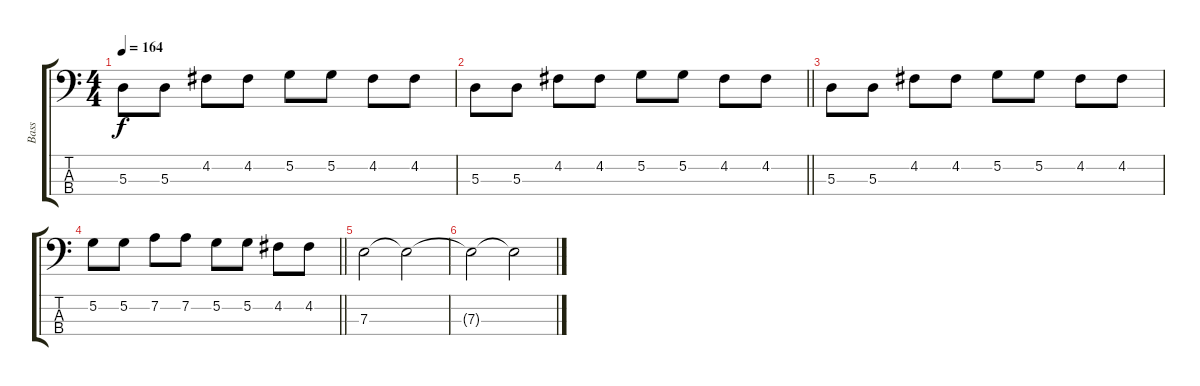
\track ("Bass" "Bass") {instrument electricbasspick}
\staff {score tabs}
\tuning (G2 D2 A1 E1) {hide}
\ts (4 4)
\tempo 164
\clef f4
\ks c
5.3.8{dy f} 5.3.8 4.2.8 4.2.8 5.2.8 5.2.8 4.2.8 4.2.8 |
\barLineRight lightlight
5.3.8 5.3.8 4.2.8 4.2.8 5.2.8 5.2.8 4.2.8 4.2.8 |
5.3.8 5.3.8 4.2.8 4.2.8 5.2.8 5.2.8 4.2.8 4.2.8 |
\barLineRight lightlight
5.2.8 5.2.8 7.2.8 7.2.8 5.2.8 5.2.8 4.2.8 4.2.8 |
7.3.2 7.3{t}.2 |
7.3{t}.2 7.3{t}.2
